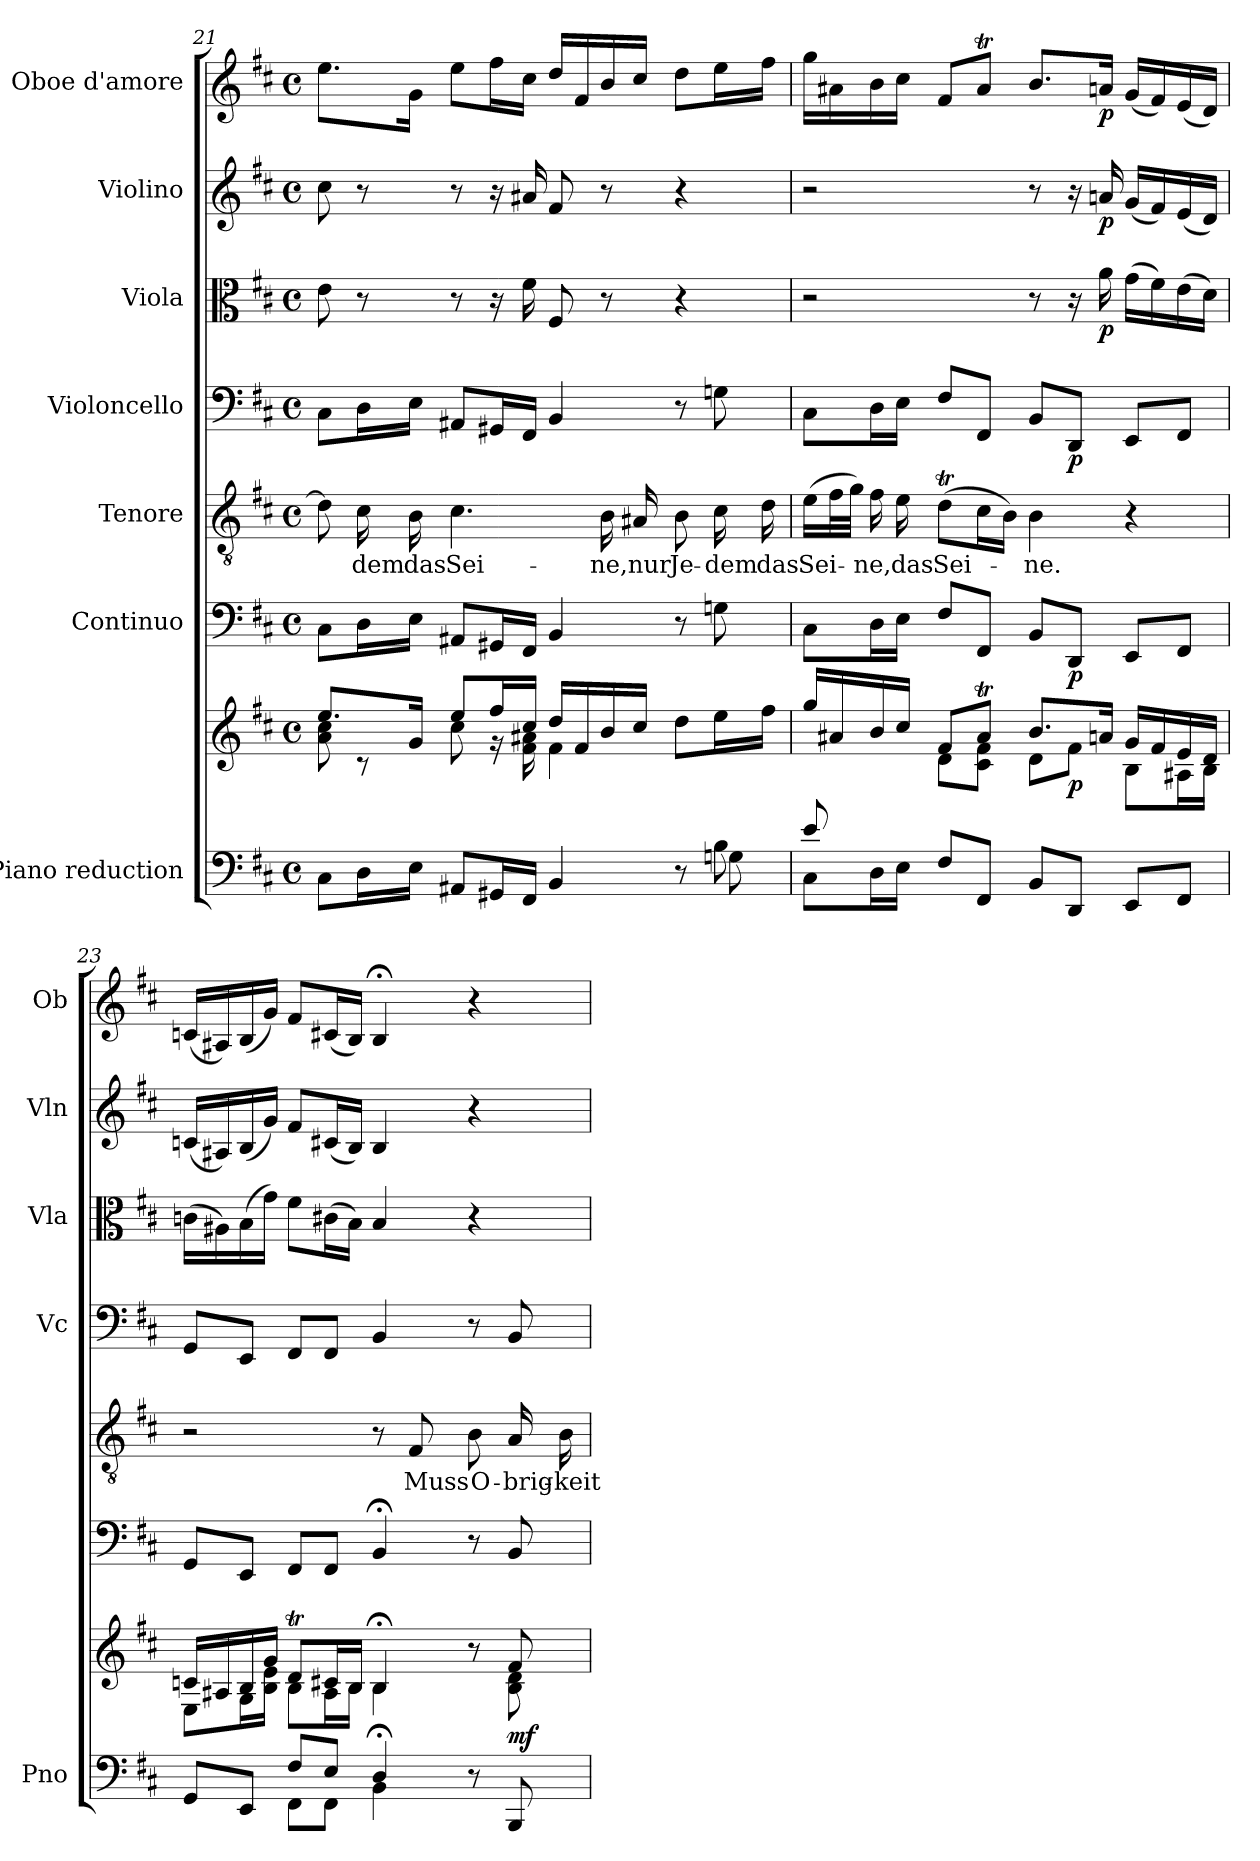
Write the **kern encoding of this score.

**kern	**kern	**dynam	**kern	**dynam	**kern	**text	**kern	**dynam	**kern	**dynam	**kern	**dynam	**kern	**dynam
*part7	*part7	*part7	*part6	*part6	*part5	*part5	*part4	*part4	*part3	*part3	*part2	*part2	*part1	*part1
*staff8	*staff7	*staff7/8	*staff6	*staff6	*staff5	*staff5	*staff4	*staff4	*staff3	*staff3	*staff2	*staff2	*staff1	*staff1
*I"Piano reduction	*	*	*I"Continuo	*	*I"Tenore	*	*I"Violoncello	*	*I"Viola	*	*I"Violino	*	*I"Oboe d'amore	*
*I'Pno	*	*	*	*	*	*	*I'Vc	*	*I'Vla	*	*I'Vln	*	*I'Ob	*
!!LO:LB:g=z
*clefF4	*clefG2	*	*clefF4	*	*clefGv2	*	*clefF4	*	*clefC3	*	*clefG2	*	*clefG2	*
*	*	*	*ITrd7c12	*	*	*	*	*	*	*	*	*	*	*
*k[f#c#]	*k[f#c#]	*	*k[f#c#]	*	*k[f#c#]	*	*k[f#c#]	*	*k[f#c#]	*	*k[f#c#]	*	*k[f#c#]	*
*M4/4	*M4/4	*	*M4/4	*	*M4/4	*	*M4/4	*	*M4/4	*	*M4/4	*	*M4/4	*
*met(c)	*met(c)	*	*met(c)	*	*met(c)	*	*met(c)	*	*met(c)	*	*met(c)	*	*met(c)	*
=21	=21	=21	=21	=21	=21	=21	=21	=21	=21	=21	=21	=21	=21	=21
*^	*^	*	*	*	*	*	*	*	*	*	*	*	*	*
2..ryy	8C#\L	8.ee/L	8a\ 8cc#\	.	8CC#\L	.	8d\]	.	8C#\L	.	8e\	.	8cc#\	.	8.ee\L	.
!	!	!	!	!	!	!	!	!LO:LY:b	!	!	!	!	!	!	!	!
.	16D\L	.	8r	.	16DD\L	.	16c#\	-dem	16D\L	.	8r	.	8r	.	.	.
!	!	!	!	!	!	!	!	!LO:LY:b	!	!	!	!	!	!	!	!
.	16E\JJ	16g/Jk	.	.	16EE\JJ	.	16B\	das	16E\JJ	.	.	.	.	.	16g\Jk	.
!	!	!	!	!	!	!	!	!LO:LY:b	!	!	!	!	!	!	!	!
.	8AA#X/L	8ee/L	8cc#\	.	8AAA#X/L	.	4.c#\	Sei-	8AA#X/L	.	8r	.	8r	.	8ee\L	.
.	16GG#X/L	16ff#/L	16r	.	16GGG#X/L	.	.	.	16GG#X/L	.	16r	.	16r	.	16ff#\L	.
.	16FF#/JJ	16cc#/JJ	16f#\ 16a#X\	.	16FFF#/JJ	.	.	.	16FF#/JJ	.	16f#\	.	16a#X/	.	16cc#\JJ	.
.	4BB/	16dd/LL	4f#\	.	4BBB/	.	.	.	4BB/	.	8F#/	.	8f#/	.	16dd/LL	.
.	.	16f#/	.	.	.	.	.	.	.	.	.	.	.	.	16f#/	.
!	!	!	!	!	!	!	!	!LO:LY:b	!	!	!	!	!	!	!	!
.	.	16b/	.	.	.	.	16B\	-ne,	.	.	8r	.	8r	.	16b/	.
!	!	!	!	!	!	!	!	!LO:LY:b	!	!	!	!	!	!	!	!
.	.	16cc#/JJ	.	.	.	.	16A#X/	nur	.	.	.	.	.	.	16cc#/JJ	.
!	!	!	!	!	!	!	!	!LO:LY:b	!	!	!	!	!	!	!	!
.	8r	8dd\L	8ryy	.	8r	.	8B\	Je-	8r	.	4r	.	4r	.	8dd\L	.
!	!	!	!	!	!	!	!	!LO:LY:b	!	!	!	!	!	!	!	!
8B\	8Gn\	16ee\L	8ryy	.	8GGn\	.	16c#\	-dem	8Gn\	.	.	.	.	.	16ee\L	.
!	!	!	!	!	!	!	!	!LO:LY:b	!	!	!	!	!	!	!	!
.	.	16ff#\JJ	.	.	.	.	16d\	das	.	.	.	.	.	.	16ff#\JJ	.
=22	=22	=22	=22	=22	=22	=22	=22	=22	=22	=22	=22	=22	=22	=22	=22	=22
!	!	!	!	!	!	!	!	!LO:LY:b	!	!	!	!	!	!	!	!
8e/L	8C#\L	16gg/LL	8ryy	.	8CC#\L	.	(16e\LL	Sei-	8C#\L	.	2r	.	2r	.	16gg\LL	.
.	.	16a#X/	.	.	.	.	32f#\L	.	.	.	.	.	.	.	16a#X\	.
.	.	.	.	.	.	.	32g\JJJ)	.	.	.	.	.	.	.	.	.
!	!	!	!	!	!	!	!	!LO:LY:b	!	!	!	!	!	!	!	!
2..ryy	16D\L	16b/	16f#\L	.	16DD\L	.	16f#\	-ne,	16D\L	.	.	.	.	.	16b\	.
!	!	!	!	!	!	!	!	!LO:LY:b	!	!	!	!	!	!	!	!
.	16E\JJ	16cc#/JJ	16g\JJ	.	16EE\JJ	.	16e\	das	16E\JJ	.	.	.	.	.	16cc#\JJ	.
!	!	!	!	!	!	!	!	!LO:LY:b	!	!	!	!	!	!	!	!
.	8F#/L	8f#/L	8d\L	.	8FF#/L	.	(8dT\L	Sei-	8F#/L	.	.	.	.	.	8f#/L	.
.	8FF#/J	8a#t/J	8c#\ 8f#\J	.	8FFF#/J	.	16c#\L	.	8FF#/J	.	.	.	.	.	8a#t/J	.
.	.	.	.	.	.	.	16B\JJ)	.	.	.	.	.	.	.	.	.
!	!	!	!	!	!	!	!	!LO:LY:b	!	!	!	!	!	!	!	!
.	8BB/L	8.b/L	8d\L	.	8BBB/L	.	4B\	-ne.	8BB/L	.	8r	.	8r	.	8.b/L	.
!	!	!	!	!LO:DY:b	!	!LO:DY:b	!	!	!	!LO:DY:b	!	!	!	!	!	!
.	8DD/J	.	8f#\J	p	8DDD/J	p	.	.	8DD/J	p	16r	.	16r	.	.	.
!	!	!	!	!	!	!	!	!	!	!	!	!LO:DY:b	!	!LO:DY:b	!	!LO:DY:b
.	.	16an/Jk	.	.	.	.	.	.	.	.	16a\	p	16an/	p	16an/Jk	p
.	8EE/L	16g/LL	8B\L	.	8EEE/L	.	4r	.	8EE/L	.	(16g\LL	.	(16g/LL	.	(16g/LL	.
.	.	16f#/	.	.	.	.	.	.	.	.	16f#\)	.	16f#/)	.	16f#/)	.
.	8FF#/J	16e/	16A#X\L	.	8FFF#/J	.	.	.	8FF#/J	.	(16e\	.	(16e/	.	(16e/	.
.	.	16d/JJ	16B\JJ	.	.	.	.	.	.	.	16d\JJ)	.	16d/JJ)	.	16d/JJ)	.
=23	=23	=23	=23	=23	=23	=23	=23	=23	=23	=23	=23	=23	=23	=23	=23	=23
8GG/L	4ryy	16cn/LL	8E\L	.	8GGG/L	.	2r	.	8GG/L	.	(16cn\LL	.	(16cn/LL	.	(16cn/LL	.
.	.	16A#X/	.	.	.	.	.	.	.	.	16A#X\)	.	16A#X/)	.	16A#X/)	.
8EE/J	.	16B/	16G\L	.	8EEE/J	.	.	.	8EE/J	.	(16B\	.	(16B/	.	(16B/	.
.	.	16g/JJ	16B\ 16e\JJ	.	.	.	.	.	.	.	16g\JJ)	.	16g/JJ)	.	16g/JJ)	.
8F#/L	8FF#\L	8dT/L	8B\L	.	8FFF#/L	.	.	.	8FF#/L	.	8f#\L	.	8f#/L	.	8f#/L	.
8E/J	8FF#\J	16c#X/L	16A#\L	.	8FFF#/J	.	.	.	8FF#/J	.	(16c#X\L	.	(16c#X/L	.	(16c#X/L	.
.	.	16B/JJ	16B\JJ	.	.	.	.	.	.	.	16B\JJ)	.	16B/JJ)	.	16B/JJ)	.
4D;/	4BB\	4B;</	4B\	.	4BBB;/	.	8r	.	4BB/	.	4B/	.	4B/	.	4B;</	.
!	!	!	!	!	!	!	!	!LO:LY:b	!	!	!	!	!	!	!	!
.	.	.	.	.	.	.	8F#/	Muss	.	.	.	.	.	.	.	.
!	!	!	!	!	!	!	!	!LO:LY:b	!	!	!	!	!	!	!	!
8r	8ryy	8r	8ryy	.	8r	.	8B\	O-	8r	.	4r	.	4r	.	4r	.
!	!	!	!	!LO:DY:b	!	!	!	!LO:LY:b	!	!	!	!	!	!	!	!
8BBB/	8ryy	8f#/	8B\ 8d\	mf	8BBB/	.	16A/	-brig-	8BB/	.	.	.	.	.	.	.
!	!	!	!	!	!	!	!	!LO:LY:b	!	!	!	!	!	!	!	!
.	.	.	.	.	.	.	16B\	-keit	.	.	.	.	.	.	.	.
*v	*v	*	*	*	*	*	*	*	*	*	*	*	*	*	*	*
*	*v	*v	*	*	*	*	*	*	*	*	*	*	*	*	*
=	=	=	=	=	=	=	=	=	=	=	=	=	=	=
*-	*-	*-	*-	*-	*-	*-	*-	*-	*-	*-	*-	*-	*-	*-
